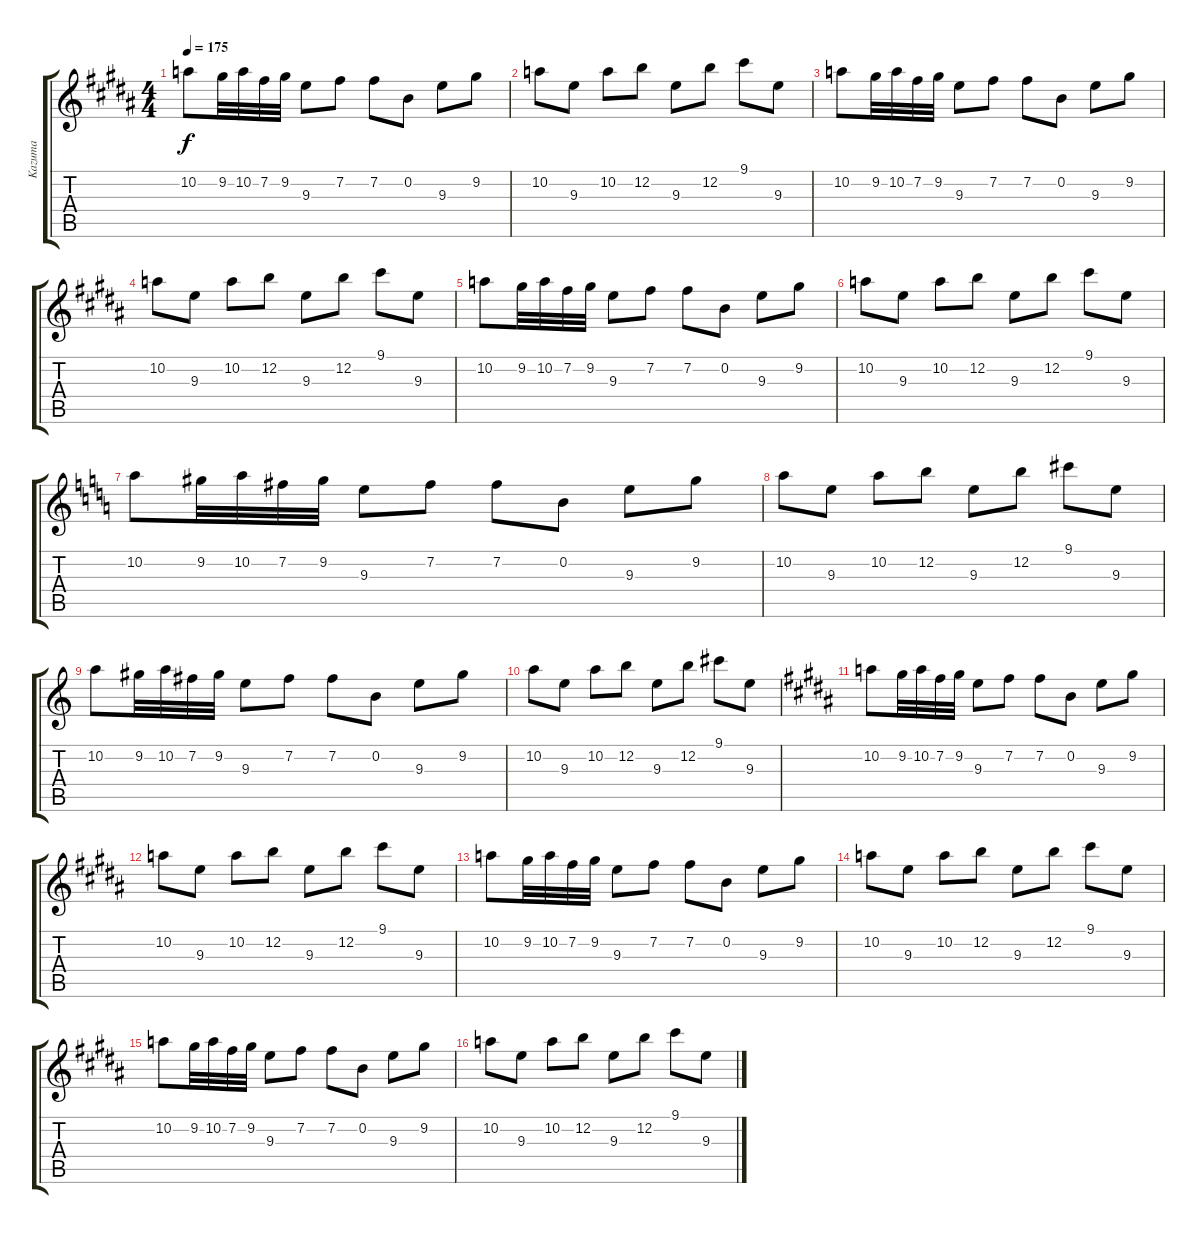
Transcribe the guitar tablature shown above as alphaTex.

\track ("Kazuma" "Kazuma") {instrument overdrivenguitar}
\staff {score tabs}
\tuning (E4 B3 G3 D3 A2 E2) {hide}
\ts (4 4)
\tempo 175
\clef g2
\ks b
10.2.8{dy f} 9.2.32 10.2.32 7.2.32 9.2.32 9.3.8 7.2.8 7.2.8 0.2.8 9.3.8 9.2.8 |
10.2.8 9.3.8 10.2.8 12.2.8 9.3.8 12.2.8 9.1.8 9.3.8 |
10.2.8 9.2.32 10.2.32 7.2.32 9.2.32 9.3.8 7.2.8 7.2.8 0.2.8 9.3.8 9.2.8 |
10.2.8 9.3.8 10.2.8 12.2.8 9.3.8 12.2.8 9.1.8 9.3.8 |
10.2.8 9.2.32 10.2.32 7.2.32 9.2.32 9.3.8 7.2.8 7.2.8 0.2.8 9.3.8 9.2.8 |
10.2.8 9.3.8 10.2.8 12.2.8 9.3.8 12.2.8 9.1.8 9.3.8 |
\ks c
10.2.8 9.2.32 10.2.32 7.2.32 9.2.32 9.3.8 7.2.8 7.2.8 0.2.8 9.3.8 9.2.8 |
10.2.8 9.3.8 10.2.8 12.2.8 9.3.8 12.2.8 9.1.8 9.3.8 |
10.2.8 9.2.32 10.2.32 7.2.32 9.2.32 9.3.8 7.2.8 7.2.8 0.2.8 9.3.8 9.2.8 |
10.2.8 9.3.8 10.2.8 12.2.8 9.3.8 12.2.8 9.1.8 9.3.8 |
\ks b
10.2.8 9.2.32 10.2.32 7.2.32 9.2.32 9.3.8 7.2.8 7.2.8 0.2.8 9.3.8 9.2.8 |
10.2.8 9.3.8 10.2.8 12.2.8 9.3.8 12.2.8 9.1.8 9.3.8 |
10.2.8 9.2.32 10.2.32 7.2.32 9.2.32 9.3.8 7.2.8 7.2.8 0.2.8 9.3.8 9.2.8 |
10.2.8 9.3.8 10.2.8 12.2.8 9.3.8 12.2.8 9.1.8 9.3.8 |
10.2.8 9.2.32 10.2.32 7.2.32 9.2.32 9.3.8 7.2.8 7.2.8 0.2.8 9.3.8 9.2.8 |
10.2.8 9.3.8 10.2.8 12.2.8 9.3.8 12.2.8 9.1.8 9.3.8
